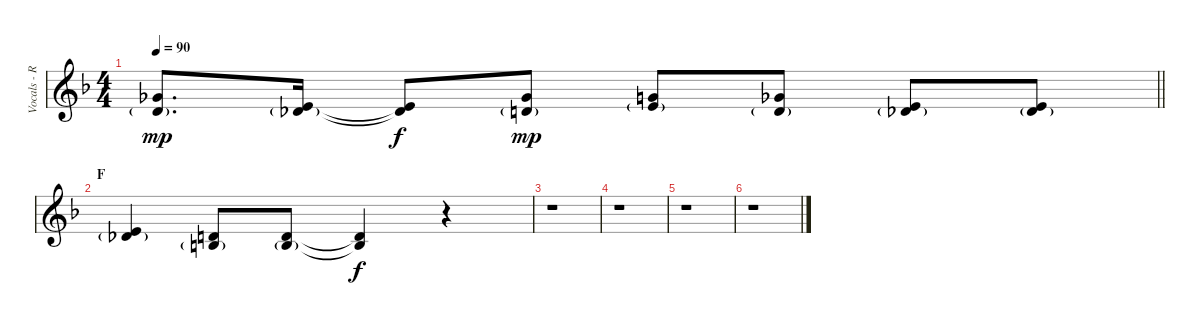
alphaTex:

\track ("Vocals - Ruki" "Vocals - R") {instrument lead6voice}
\staff {score}
\tuning (Db4 Ab3 E3 B2 Gb2 Db2) {hide}
\ts (4 4)
\tempo 90
\clef g2
\barLineRight lightlight
\ks f
(5.1 6.2{g}).8{d dy mp} (3.1 5.2{g}).16 (3.1{t} 5.2{t}).8{dy f} (5.1 6.2{g}).8{dy mp} (6.1 8.2{g}).8 (5.1 6.2{g}).8 (3.1 5.2{g}).8 (3.1 5.2{g}).8 |
\section ("" "F")
(3.1 5.2{g}).4 (1.1 3.2{g}).8 (1.1 3.2{g}).8 (1.1{t} 3.2{t}).4{dy f} r.4 |
r.1 |
r.1 |
r.1 |
r.1
